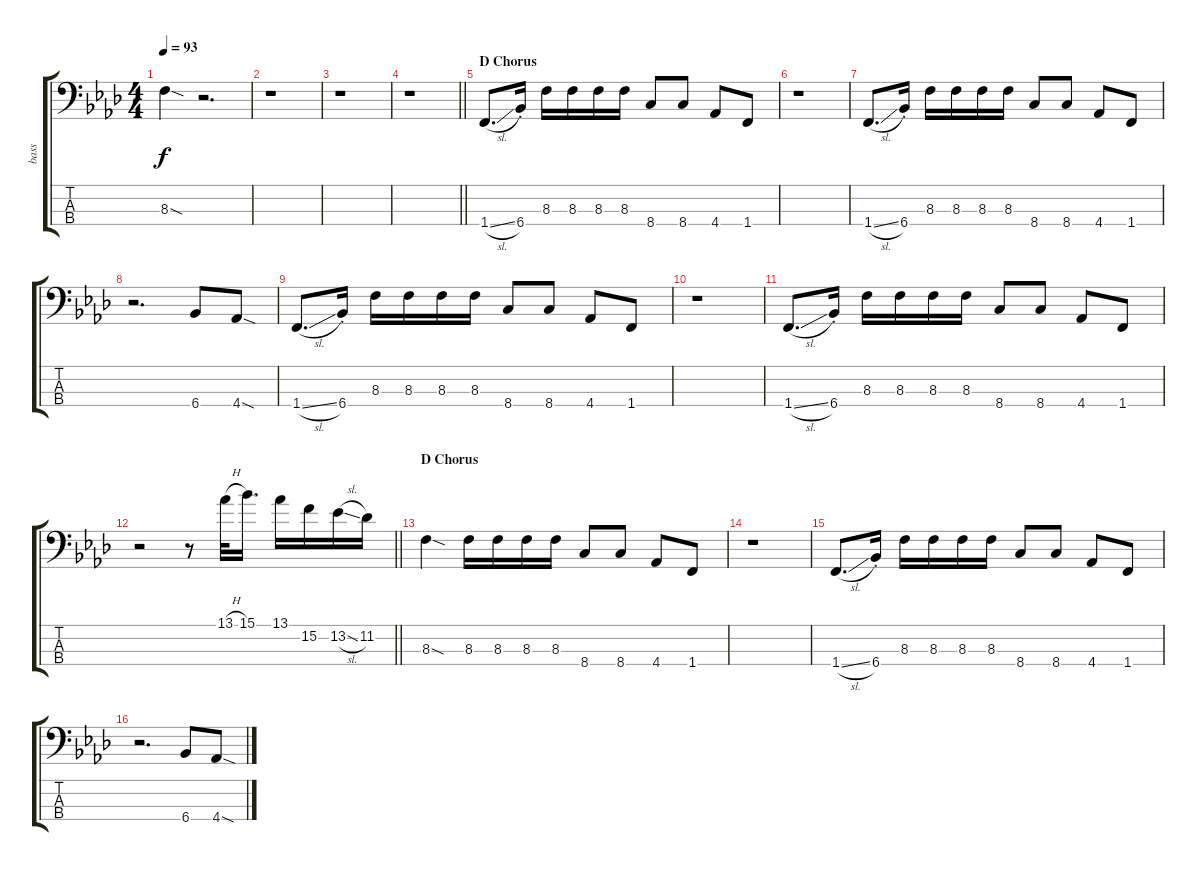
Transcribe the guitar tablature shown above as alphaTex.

\track ("bass" "bass") {instrument electricbassfinger}
\staff {score tabs}
\tuning (G2 D2 A1 E1) {hide}
\ts (4 4)
\tempo 93
\clef f4
\ks fminor
8.3{sod}.4{dy f} r.2{d} |
r.1 |
r.1 |
\barLineRight lightlight
r.1 |
\section ("" "D Chorus")
1.4{sl}.8{d} 6.4{st}.16 8.3.16 8.3.16 8.3.16 8.3.16 8.4.8 8.4.8 4.4.8 1.4.8 |
r.1 |
1.4{sl}.8{d} 6.4{st}.16 8.3.16 8.3.16 8.3.16 8.3.16 8.4.8 8.4.8 4.4.8 1.4.8 |
r.2{d} 6.4.8 4.4{sod}.8 |
1.4{sl}.8{d} 6.4{st}.16 8.3.16 8.3.16 8.3.16 8.3.16 8.4.8 8.4.8 4.4.8 1.4.8 |
r.1 |
1.4{sl}.8{d} 6.4{st}.16 8.3.16 8.3.16 8.3.16 8.3.16 8.4.8 8.4.8 4.4.8 1.4.8 |
\barLineRight lightlight
r.2 r.8 13.1{h}.32 15.1.16{d} 13.1.16 15.2.16 13.2{sl}.16 11.2.16 |
\section ("" "D Chorus")
8.3{sod}.4 8.3.16 8.3.16 8.3.16 8.3.16 8.4.8 8.4.8 4.4.8 1.4.8 |
r.1 |
1.4{sl}.8{d} 6.4{st}.16 8.3.16 8.3.16 8.3.16 8.3.16 8.4.8 8.4.8 4.4.8 1.4.8 |
r.2{d} 6.4.8 4.4{sod}.8
